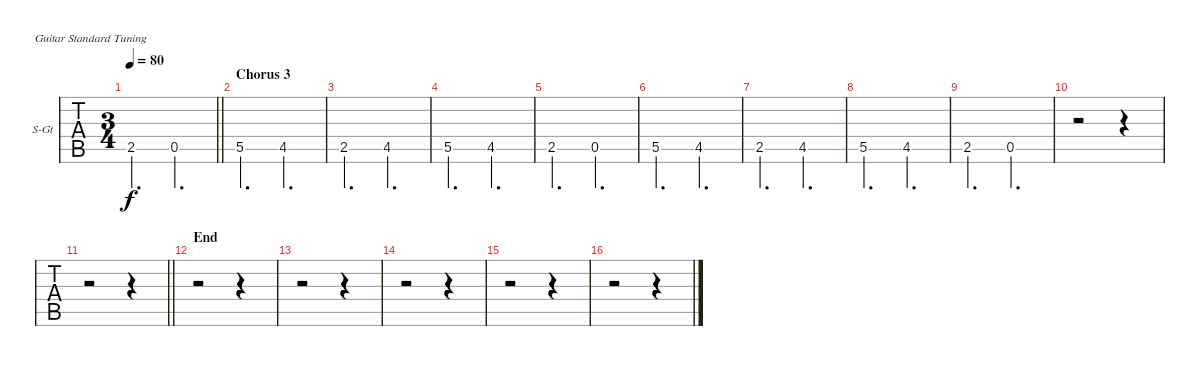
\bracketExtendMode groupsimilarinstruments
\firstSystemTrackNameOrientation horizontal
\otherSystemsTrackNameOrientation horizontal
\track ("Cello" "S-Gt") {instrument cello}
\staff {tabs}
\tuning (E4 B3 G3 D3 A2 E2)
\displaytranspose 12
\ts (3 4)
\tempo 80
\clef g2
\barLineRight lightlight
\ks c
2.5.4{d dy f} 0.5.4{d} |
\section ("" "Chorus 3")
5.5.4{d} 4.5.4{d} |
2.5.4{d} 4.5.4{d} |
5.5.4{d} 4.5.4{d} |
2.5.4{d} 0.5.4{d} |
5.5.4{d} 4.5.4{d} |
2.5.4{d} 4.5.4{d} |
5.5.4{d} 4.5.4{d} |
2.5.4{d} 0.5.4{d} |
r.2 r.4 |
\barLineRight lightlight
r.2 r.4 |
\section ("" "End")
r.2 r.4 |
r.2 r.4 |
r.2 r.4 |
r.2 r.4 |
r.2 r.4
